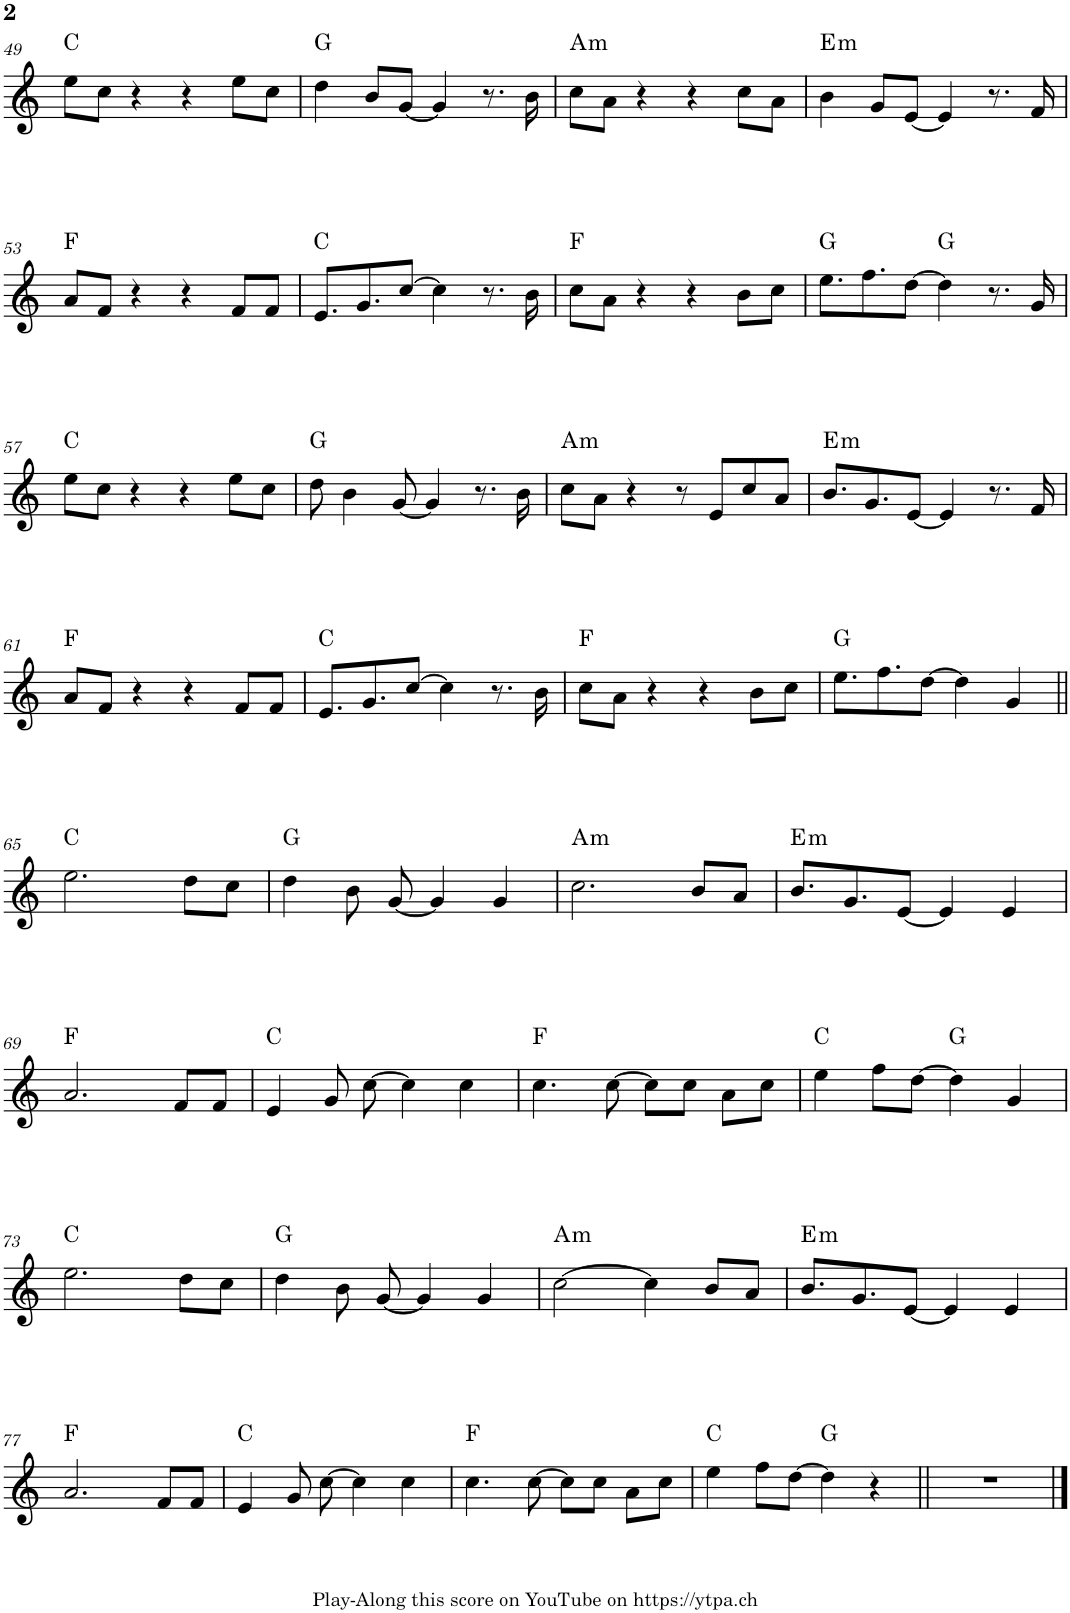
**kern	**harte
*part1	*part1
*staff1	*
*I"Piano	*
*I'Pno.	*
!!LO:PB:g=z
*clefG2	*
*k[]	*
*M4/4	*
=49	=49
8ee\L	C:maj
8cc\J	.
4r	.
4r	.
8ee\L	.
8cc\J	.
=50	=50
4dd\	G:maj
8b/L	.
[8g/J	.
4g/]	.
8.r	.
16b\	.
=51	=51
!	!LO:H:kt=m
8cc\L	A:min
8a\J	.
4r	.
4r	.
8cc\L	.
8a\J	.
=52	=52
!	!LO:H:kt=m
4b\	E:min
8g/L	.
[8e/J	.
4e/]	.
8.r	.
16f/	.
!!LO:LB:g=z
=53	=53
8a/L	F:maj
8f/J	.
4r	.
4r	.
8f/L	.
8f/J	.
=54	=54
8.e/L	C:maj
8.g/	.
[8cc/J	.
4cc\]	.
8.r	.
16b\	.
=55	=55
8cc\L	F:maj
8a\J	.
4r	.
4r	.
8b\L	.
8cc\J	.
=56	=56
8.ee\L	G:maj
8.ff\	.
[8dd\J	.
4dd\]	G:maj
8.r	.
16g/	.
!!LO:LB:g=z
=57	=57
8ee\L	C:maj
8cc\J	.
4r	.
4r	.
8ee\L	.
8cc\J	.
=58	=58
8dd\	G:maj
4b\	.
[8g/	.
4g/]	.
8.r	.
16b\	.
=59	=59
!	!LO:H:kt=m
8cc\L	A:min
8a\J	.
4r	.
8r	.
8e/L	.
8cc/	.
8a/J	.
=60	=60
!	!LO:H:kt=m
8.b/L	E:min
8.g/	.
[8e/J	.
4e/]	.
8.r	.
16f/	.
!!LO:LB:g=z
=61	=61
8a/L	F:maj
8f/J	.
4r	.
4r	.
8f/L	.
8f/J	.
=62	=62
8.e/L	C:maj
8.g/	.
[8cc/J	.
4cc\]	.
8.r	.
16b\	.
=63	=63
8cc\L	F:maj
8a\J	.
4r	.
4r	.
8b\L	.
8cc\J	.
=64	=64
8.ee\L	G:maj
8.ff\	.
[8dd\J	.
4dd\]	.
4g/	.
!!LO:LB:g=z
=65||	=65||
2.ee\	C:maj
8dd\L	.
8cc\J	.
=66	=66
4dd\	G:maj
8b\	.
[8g/	.
4g/]	.
4g/	.
=67	=67
!	!LO:H:kt=m
2.cc\	A:min
8b/L	.
8a/J	.
=68	=68
!	!LO:H:kt=m
8.b/L	E:min
8.g/	.
[8e/J	.
4e/]	.
4e/	.
!!LO:LB:g=z
=69	=69
2.a/	F:maj
8f/L	.
8f/J	.
=70	=70
4e/	C:maj
8g/	.
[8cc\	.
4cc\]	.
4cc\	.
=71	=71
4.cc\	F:maj
[8cc\	.
8cc\L]	.
8cc\J	.
8a\L	.
8cc\J	.
=72	=72
4ee\	C:maj
8ff\L	.
[8dd\J	.
4dd\]	G:maj
4g/	.
!!LO:LB:g=z
=73	=73
2.ee\	C:maj
8dd\L	.
8cc\J	.
=74	=74
4dd\	G:maj
8b\	.
[8g/	.
4g/]	.
4g/	.
=75	=75
!	!LO:H:kt=m
[2cc\	A:min
4cc\]	.
8b/L	.
8a/J	.
=76	=76
!	!LO:H:kt=m
8.b/L	E:min
8.g/	.
[8e/J	.
4e/]	.
4e/	.
!!LO:LB:g=z
=77	=77
2.a/	F:maj
8f/L	.
8f/J	.
=78	=78
4e/	C:maj
8g/	.
[8cc\	.
4cc\]	.
4cc\	.
=79	=79
4.cc\	F:maj
[8cc\	.
8cc\L]	.
8cc\J	.
8a\L	.
8cc\J	.
=80	=80
4ee\	C:maj
8ff\L	.
[8dd\J	.
4dd\]	G:maj
4r	.
=81||	=81||
1r	.
==	==
*-	*-
